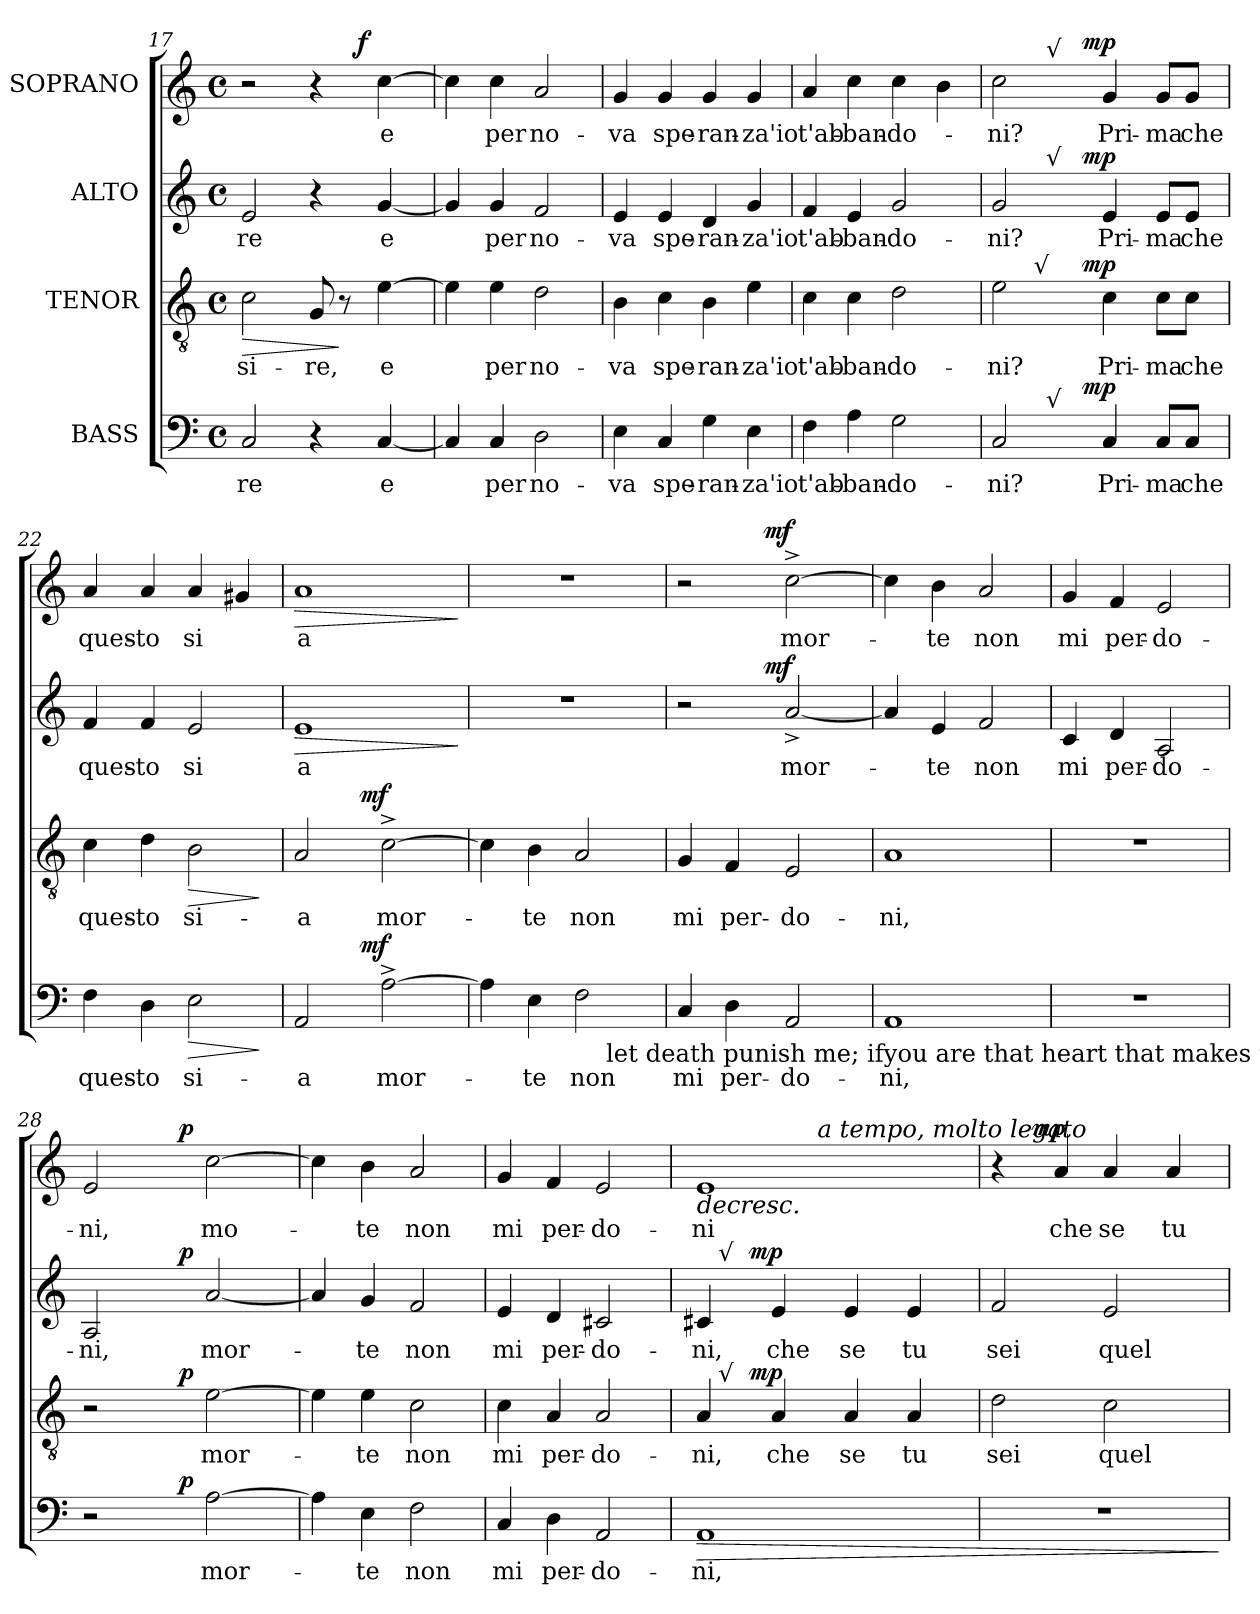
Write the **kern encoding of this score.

**kern	**text	**dynam	**kern	**text	**dynam	**kern	**text	**dynam	**kern	**text	**dynam
*part4	*part4	*part4	*part3	*part3	*part3	*part2	*part2	*part2	*part1	*part1	*part1
*staff4	*staff4	*staff4	*staff3	*staff3	*staff3	*staff2	*staff2	*staff2	*staff1	*staff1	*staff1
*I"BASS	*	*	*I"TENOR	*	*	*I"ALTO	*	*	*I"SOPRANO	*	*
!!LO:LB:g=z
*clefF4	*	*	*clefGv2	*	*	*clefG2	*	*	*clefG2	*	*
*k[]	*	*	*k[]	*	*	*k[]	*	*	*k[]	*	*
*C:	*	*	*C:	*	*	*C:	*	*	*C:	*	*
*M4/4	*	*	*M4/4	*	*	*M4/4	*	*	*M4/4	*	*
*met(c)	*	*	*met(c)	*	*	*met(c)	*	*	*met(c)	*	*
=17	=17	=17	=17	=17	=17	=17	=17	=17	=17	=17	=17
!	!LO:LY:b	!	!	!LO:LY:b	!LO:HP:b	!	!LO:LY:b	!	!	!	!
*	*	*	*	*	*	*	*	*	*^	*	*
2C/	-re	.	2c\	si-	>	2e/	-re	.	2r	2ryy	.	.
!	!	!	!	!LO:LY:b	!	!	!	!	!	!	!	!
4r	.	.	8G/	-re,	.	4r	.	.	4r	8.ryy	.	.
.	.	.	8r	.	]	.	.	.	.	.	.	.
!	!	!	!	!	!	!	!	!	!	!	!	!LO:DY:a
.	.	.	.	.	.	.	.	.	.	4ryy	.	f
!	!LO:LY:b:rj	!	!	!LO:LY:b	!	!	!LO:LY:b:rj	!	!	!	!LO:LY:b:rj	!
[<4C/	e	.	[>4e\	e	.	[<4g/	e	.	[>4cc\	.	e	.
.	.	.	.	.	.	.	.	.	.	16ryy	.	.
*	*	*	*	*	*	*	*	*	*v	*v	*	*
=18	=18	=18	=18	=18	=18	=18	=18	=18	=18	=18	=18
4C/]	.	.	4e\]	.	.	4g/]	.	.	4cc\]	.	.
!	!LO:LY:b	!	!	!LO:LY:b	!	!	!LO:LY:b	!	!	!LO:LY:b	!
4C/	per	.	4e\	per	.	4g/	per	.	4cc\	per	.
!	!LO:LY:b	!	!	!LO:LY:b	!	!	!LO:LY:b	!	!	!LO:LY:b	!
2D\	no-	.	2d\	no-	.	2f/	no-	.	2a/	no-	.
=19	=19	=19	=19	=19	=19	=19	=19	=19	=19	=19	=19
!	!LO:LY:b	!	!	!LO:LY:b	!	!	!LO:LY:b	!	!	!LO:LY:b	!
4E\	-va	.	4B\	-va	.	4e/	-va	.	4g/	-va	.
!	!LO:LY:b	!	!	!LO:LY:b	!	!	!LO:LY:b	!	!	!LO:LY:b	!
4C/	spe-	.	4c\	spe-	.	4e/	spe-	.	4g/	spe-	.
!	!LO:LY:b	!	!	!LO:LY:b	!	!	!LO:LY:b	!	!	!LO:LY:b	!
4G\	-ran-	.	4B\	-ran-	.	4d/	-ran-	.	4g/	-ran-	.
!	!LO:LY:b:rj	!	!	!LO:LY:b:rj	!	!	!LO:LY:b:rj	!	!	!LO:LY:b:rj	!
4E\	-za'io	.	4e\	-za'io	.	4g/	-za'io	.	4g/	-za'io	.
=20	=20	=20	=20	=20	=20	=20	=20	=20	=20	=20	=20
!	!LO:LY:b	!	!	!LO:LY:b	!	!	!LO:LY:b	!	!	!LO:LY:b	!
4F\	t'ab-	.	4c\	t'ab-	.	4f/	t'ab-	.	4a/	t'ab-	.
!	!LO:LY:b	!	!	!LO:LY:b	!	!	!LO:LY:b	!	!	!LO:LY:b	!
4A\	-ban-	.	4c\	-ban-	.	4e/	-ban-	.	4cc\	-ban-	.
!	!LO:LY:b:rj	!	!	!LO:LY:b:rj	!	!	!LO:LY:b:rj	!	!	!LO:LY:b:rj	!
2G\	-do-	.	2d\	-do-	.	2g/	-do-	.	4cc\	-do-	.
.	.	.	.	.	.	.	.	.	4b\	.	.
=21	=21	=21	=21	=21	=21	=21	=21	=21	=21	=21	=21
!	!LO:LY:b	!	!	!LO:LY:b	!	!	!LO:LY:b	!	!	!LO:LY:b	!
*^	*	*	*^	*	*	*^	*	*	*^	*	*
*	*^	*	*	*	*^	*	*	*	*^	*	*	*	*^	*	*
2C/	4..ryy	4ryy	-ni?	.	2e\	4..ryy	8..ryy	-ni?	.	2g/	4..ryy	4ryy	-ni?	.	2cc\	4..ryy	4ryy	-ni?	.
!	!	!	!	!	!	!	!LO:TX:a:i:t=√	!	!	!	!	!	!	!	!	!	!	!	!
.	.	.	.	.	.	.	2ryy	.	.	.	.	.	.	.	.	.	.	.	.
!	!	!	!	!	!	!	!	!	!	!	!	!	!	!	!	!	!LO:TX:a:i:t=√	!	!
!	!	!	!	!	!	!	!	!	!	!	!	!LO:TX:a:i:t=√	!	!	!	!	!	!	!
!	!	!LO:TX:a:i:t=√	!	!	!	!	!	!	!	!	!	!	!	!	!	!	!	!	!
.	.	2.ryy	.	.	.	.	.	.	.	.	.	2.ryy	.	.	.	.	2.ryy	.	.
!	!	!	!	!LO:DY:a	!	!	!	!	!LO:DY:a	!	!	!	!	!LO:DY:a	!	!	!	!	!LO:DY:a
.	2ryy	.	.	mp	.	2ryy	.	.	mp	.	2ryy	.	.	mp	.	2ryy	.	.	mp
!	!	!	!LO:LY:b	!	!	!	!	!LO:LY:b	!	!	!	!	!LO:LY:b	!	!	!	!	!LO:LY:b	!
4C/	.	.	Pri-	.	4c\	.	.	Pri-	.	4e/	.	.	Pri-	.	4g/	.	.	Pri-	.
.	.	.	.	.	.	.	4ryy	.	.	.	.	.	.	.	.	.	.	.	.
!	!	!	!LO:LY:b:rj	!	!	!	!	!LO:LY:b:rj	!	!	!	!	!LO:LY:b:rj	!	!	!	!	!LO:LY:b:rj	!
8C/L	.	.	-ma	.	8c\L	.	.	-ma	.	8e/L	.	.	-ma	.	8g/L	.	.	-ma	.
!	!	!	!LO:LY:b	!	!	!	!	!LO:LY:b	!	!	!	!	!LO:LY:b	!	!	!	!	!LO:LY:b	!
8C/J	.	.	che	.	8c\J	.	.	che	.	8e/J	.	.	che	.	8g/J	.	.	che	.
.	16ryy	.	.	.	.	16ryy	.	.	.	.	16ryy	.	.	.	.	16ryy	.	.	.
.	.	.	.	.	.	.	32ryy	.	.	.	.	.	.	.	.	.	.	.	.
=22	=22	=22	=22	=22	=22	=22	=22	=22	=22	=22	=22	=22	=22	=22	=22	=22	=22	=22	=22
!	!	!	!LO:LY:b	!	!	!	!	!LO:LY:b	!	!	!	!	!LO:LY:b	!	!	!	!	!LO:LY:b	!
*v	*v	*v	*	*	*	*	*	*	*	*v	*v	*v	*	*	*v	*v	*v	*	*
*	*	*	*v	*v	*v	*	*	*	*	*	*	*	*
4F\	ques-	.	4c\	ques-	.	4f/	ques-	.	4a/	ques-	.
!	!LO:LY:b:rj	!	!	!LO:LY:b:rj	!	!	!LO:LY:b:rj	!	!	!LO:LY:b:rj	!
4D\	-to	.	4d\	-to	.	4f/	-to	.	4a/	-to	.
!	!LO:LY:b	!LO:HP:b	!	!LO:LY:b	!LO:HP:b	!	!LO:LY:b	!	!	!LO:LY:b	!
2E\	si-	>	2B\	si-	>	2e/	si	.	4a/	si	.
.	.	.	.	.	.	.	.	.	4g#X/	.	.
.	.	]	.	.	]	.	.	.	.	.	.
!!LO:PB:g=z
=23	=23	=23	=23	=23	=23	=23	=23	=23	=23	=23	=23
!	!LO:LY:b	!	!	!LO:LY:b	!	!	!LO:LY:b:rj	!LO:HP:b	!	!LO:LY:b:rj	!LO:HP:b
*^	*	*	*^	*	*	*	*	*	*	*	*
2AA/	4..ryy	-a	.	2A/	4..ryy	-a	.	1e	a	>	1a	a	>
!	!	!	!LO:DY:a	!	!	!	!LO:DY:a	!	!	!	!	!	!
.	2ryy	.	mf	.	2ryy	.	mf	.	.	.	.	.	.
!	!	!LO:LY:b	!	!	!	!LO:LY:b	!	!	!	!	!	!	!
[>2A^>\	.	mor-	.	[>2c^>\	.	mor-	.	.	.	.	.	.	.
.	16ryy	.	.	.	16ryy	.	.	.	.	.	.	.	.
.	.	.	.	.	.	.	.	.	.	]	.	.	]
*	*	*	*	*v	*v	*	*	*	*	*	*	*	*
=24	=24	=24	=24	=24	=24	=24	=24	=24	=24	=24	=24	=24
4A\]	2ryy	.	.	4c\]	.	.	1r	.	.	1r	.	.
!	!	!LO:LY:b	!	!	!LO:LY:b	!	!	!	!	!	!	!
4E\	.	-te	.	4B\	-te	.	.	.	.	.	.	.
!	!	!LO:LY:b	!	!	!LO:LY:b	!	!	!	!	!	!	!
2F\	8ryy	non	.	2A/	non	.	.	.	.	.	.	.
!	!LO:TX:b:t=let death punish me; ifyou are that heart that makes my life	!	!	!	!	!	!	!	!	!	!	!
.	4.ryy	.	.	.	.	.	.	.	.	.	.	.
=25	=25	=25	=25	=25	=25	=25	=25	=25	=25	=25	=25	=25
!	!	!LO:LY:b	!	!	!LO:LY:b	!	!	!	!	!	!	!
*v	*v	*	*	*	*	*	*^	*	*	*^	*	*
4C/	mi	.	4G/	mi	.	2r	4..ryy	.	.	2r	4..ryy	.	.
!	!LO:LY:b	!	!	!LO:LY:b	!	!	!	!	!	!	!	!	!
4D\	per-	.	4F/	per-	.	.	.	.	.	.	.	.	.
!	!	!	!	!	!	!	!	!	!LO:DY:a	!	!	!	!LO:DY:a
.	.	.	.	.	.	.	2ryy	.	mf	.	2ryy	.	mf
!	!LO:LY:b:rj	!	!	!LO:LY:b:rj	!	!	!	!LO:LY:b	!	!	!	!LO:LY:b	!
2AA/	-do-	.	2E/	-do-	.	[<2a^</	.	mor-	.	[>2cc^>\	.	mor-	.
.	.	.	.	.	.	.	16ryy	.	.	.	16ryy	.	.
=26	=26	=26	=26	=26	=26	=26	=26	=26	=26	=26	=26	=26	=26
!	!LO:LY:b	!	!	!LO:LY:b	!	!	!	!	!	!	!	!	!
*	*	*	*	*	*	*v	*v	*	*	*	*	*	*
*	*	*	*	*	*	*	*	*	*v	*v	*	*
1AA	-ni,	.	1A	-ni,	.	4a/]	.	.	4cc\]	.	.
!	!	!	!	!	!	!	!LO:LY:b	!	!	!LO:LY:b	!
.	.	.	.	.	.	4e/	-te	.	4b\	-te	.
!	!	!	!	!	!	!	!LO:LY:b	!	!	!LO:LY:b	!
.	.	.	.	.	.	2f/	non	.	2a/	non	.
=27	=27	=27	=27	=27	=27	=27	=27	=27	=27	=27	=27
!	!	!	!	!	!	!	!LO:LY:b	!	!	!LO:LY:b	!
1r	.	.	1r	.	.	4c/	mi	.	4g/	mi	.
!	!	!	!	!	!	!	!LO:LY:b	!	!	!LO:LY:b	!
.	.	.	.	.	.	4d/	per-	.	4f/	per-	.
!	!	!	!	!	!	!	!LO:LY:b:rj	!	!	!LO:LY:b:rj	!
.	.	.	.	.	.	2A/	-do-	.	2e/	-do-	.
=28	=28	=28	=28	=28	=28	=28	=28	=28	=28	=28	=28
!	!	!	!	!	!	!	!LO:LY:b	!	!	!LO:LY:b	!
*^	*	*	*^	*	*	*^	*	*	*^	*	*
2r	4ryy	.	.	2r	4ryy	.	.	2A/	4ryy	-ni,	.	2e/	4ryy	-ni,	.
.	8ryy	.	.	.	8ryy	.	.	.	8ryy	.	.	.	8ryy	.	.
.	32ryy	.	.	.	32ryy	.	.	.	32ryy	.	.	.	32ryy	.	.
!	!	!	!LO:DY:a	!	!	!	!LO:DY:a	!	!	!	!LO:DY:a	!	!	!	!LO:DY:a
.	2ryy	.	p	.	2ryy	.	p	.	2ryy	.	p	.	2ryy	.	p
!	!	!LO:LY:b	!	!	!	!LO:LY:b	!	!	!	!LO:LY:b	!	!	!	!LO:LY:b	!
[>2A\	.	mor-	.	[>2e\	.	mor-	.	[<2a/	.	mor-	.	[>2cc\	.	mo-	.
.	16.ryy	.	.	.	16.ryy	.	.	.	16.ryy	.	.	.	16.ryy	.	.
*v	*v	*	*	*	*	*	*	*v	*v	*	*	*v	*v	*	*
*	*	*	*v	*v	*	*	*	*	*	*	*	*
=29	=29	=29	=29	=29	=29	=29	=29	=29	=29	=29	=29
4A\]	.	.	4e\]	.	.	4a/]	.	.	4cc\]	.	.
!	!LO:LY:b	!	!	!LO:LY:b	!	!	!LO:LY:b	!	!	!LO:LY:b	!
4E\	-te	.	4e\	-te	.	4g/	-te	.	4b\	-te	.
!	!LO:LY:b	!	!	!LO:LY:b	!	!	!LO:LY:b	!	!	!LO:LY:b	!
2F\	non	.	2c\	non	.	2f/	non	.	2a/	non	.
!!LO:LB:g=z
=30	=30	=30	=30	=30	=30	=30	=30	=30	=30	=30	=30
!	!LO:LY:b	!	!	!LO:LY:b	!	!	!LO:LY:b	!	!	!LO:LY:b	!
4C/	mi	.	4c\	mi	.	4e/	mi	.	4g/	mi	.
!	!LO:LY:b	!	!	!LO:LY:b	!	!	!LO:LY:b	!	!	!LO:LY:b	!
4D\	per-	.	4A/	per-	.	4d/	per-	.	4f/	per-	.
!	!LO:LY:b:rj	!	!	!LO:LY:b:rj	!	!	!LO:LY:b:rj	!	!	!LO:LY:b:rj	!
2AA/	-do-	.	2A/	-do-	.	2c#X/	-do-	.	2e/	-do-	.
=31	=31	=31	=31	=31	=31	=31	=31	=31	=31	=31	=31
!	!LO:LY:b	!LO:HP:b	!	!LO:LY:b	!	!	!LO:LY:b	!	!	!LO:LY:b	!LO:HP:b
*	*	*	*^	*	*	*^	*	*	*^	*	*
*	*	*	*	*^	*	*	*	*^	*	*	*	*	*	*
1AA	-ni,	>	4A/	8.ryy	16ryy	-ni,	.	4c#X/	8.ryy	16ryy	-ni,	.	1e	4ryy	-ni	>
!	!	!	!	!	!	!	!	!	!	!LO:TX:a:i:t=√	!	!	!	!	!	!
!	!	!	!	!	!LO:TX:a:i:t=√	!	!	!	!	!	!	!	!	!	!	!
.	.	.	.	.	2...ryy	.	.	.	.	2...ryy	.	.	.	.	.	.
!	!	!	!	!	!	!	!LO:DY:a	!	!	!	!	!LO:DY:a	!	!	!	!
.	.	.	.	2ryy	.	.	mp	.	2ryy	.	.	mp	.	.	.	.
!	!	!	!	!	!	!LO:LY:b	!	!	!	!	!LO:LY:b	!	!	!	!	!
.	.	.	4A/	.	.	che	.	4e/	.	.	che	.	.	8ryy	.	.
.	.	.	.	.	.	.	.	.	.	.	.	.	.	32ryy	.	.
!	!	!	!	!	!	!	!	!	!	!	!	!	!	!LO:TX:a:i:t=a tempo, molto legato	!	!
.	.	.	.	.	.	.	.	.	.	.	.	.	.	2ryy	.	.
!	!	!	!	!	!	!LO:LY:b	!	!	!	!	!LO:LY:b	!	!	!	!	!
.	.	.	4A/	.	.	se	.	4e/	.	.	se	.	.	.	.	.
.	.	.	.	4ryy	.	.	.	.	4ryy	.	.	.	.	.	.	.
!	!	!	!	!	!	!LO:LY:b	!	!	!	!	!LO:LY:b	!	!	!	!	!
.	.	.	4A/	.	.	tu	.	4e/	.	.	tu	.	.	.	.	.
.	.	.	.	.	.	.	.	.	.	.	.	.	.	16.ryy	.	.
.	.	.	.	16ryy	.	.	.	.	16ryy	.	.	.	.	.	.	.
=32	=32	=32	=32	=32	=32	=32	=32	=32	=32	=32	=32	=32	=32	=32	=32	=32
!	!	!	!	!	!	!LO:LY:b	!	!	!	!	!LO:LY:b	!	!	!	!	!
*	*	*	*v	*v	*v	*	*	*	*	*	*	*	*	*	*	*
*	*	*	*	*	*	*v	*v	*v	*	*	*	*	*	*
1r	.	.	2d\	sei	.	2f/	sei	.	4r	8.ryy	.	.
!	!	!	!	!	!	!	!	!	!	!	!	!LO:DY:a
.	.	.	.	.	.	.	.	.	.	2ryy	.	mp
!	!	!	!	!	!	!	!	!	!	!	!LO:LY:b	!
.	.	.	.	.	.	.	.	.	4a/	.	che	]
!	!	!	!	!LO:LY:b	!	!	!LO:LY:b	!	!	!	!LO:LY:b	!
.	.	.	2c\	quel	.	2e/	quel	.	4a/	.	se	.
.	.	.	.	.	.	.	.	.	.	4ryy	.	.
!	!	!	!	!	!	!	!	!	!	!	!LO:LY:b	!
.	.	.	.	.	.	.	.	.	4a/	.	tu	.
.	.	.	.	.	.	.	.	.	.	16ryy	.	.
.	.	]	.	.	.	.	.	.	.	.	.	.
*	*	*	*	*	*	*	*	*	*v	*v	*	*
=	=	=	=	=	=	=	=	=	=	=	=
*-	*-	*-	*-	*-	*-	*-	*-	*-	*-	*-	*-
